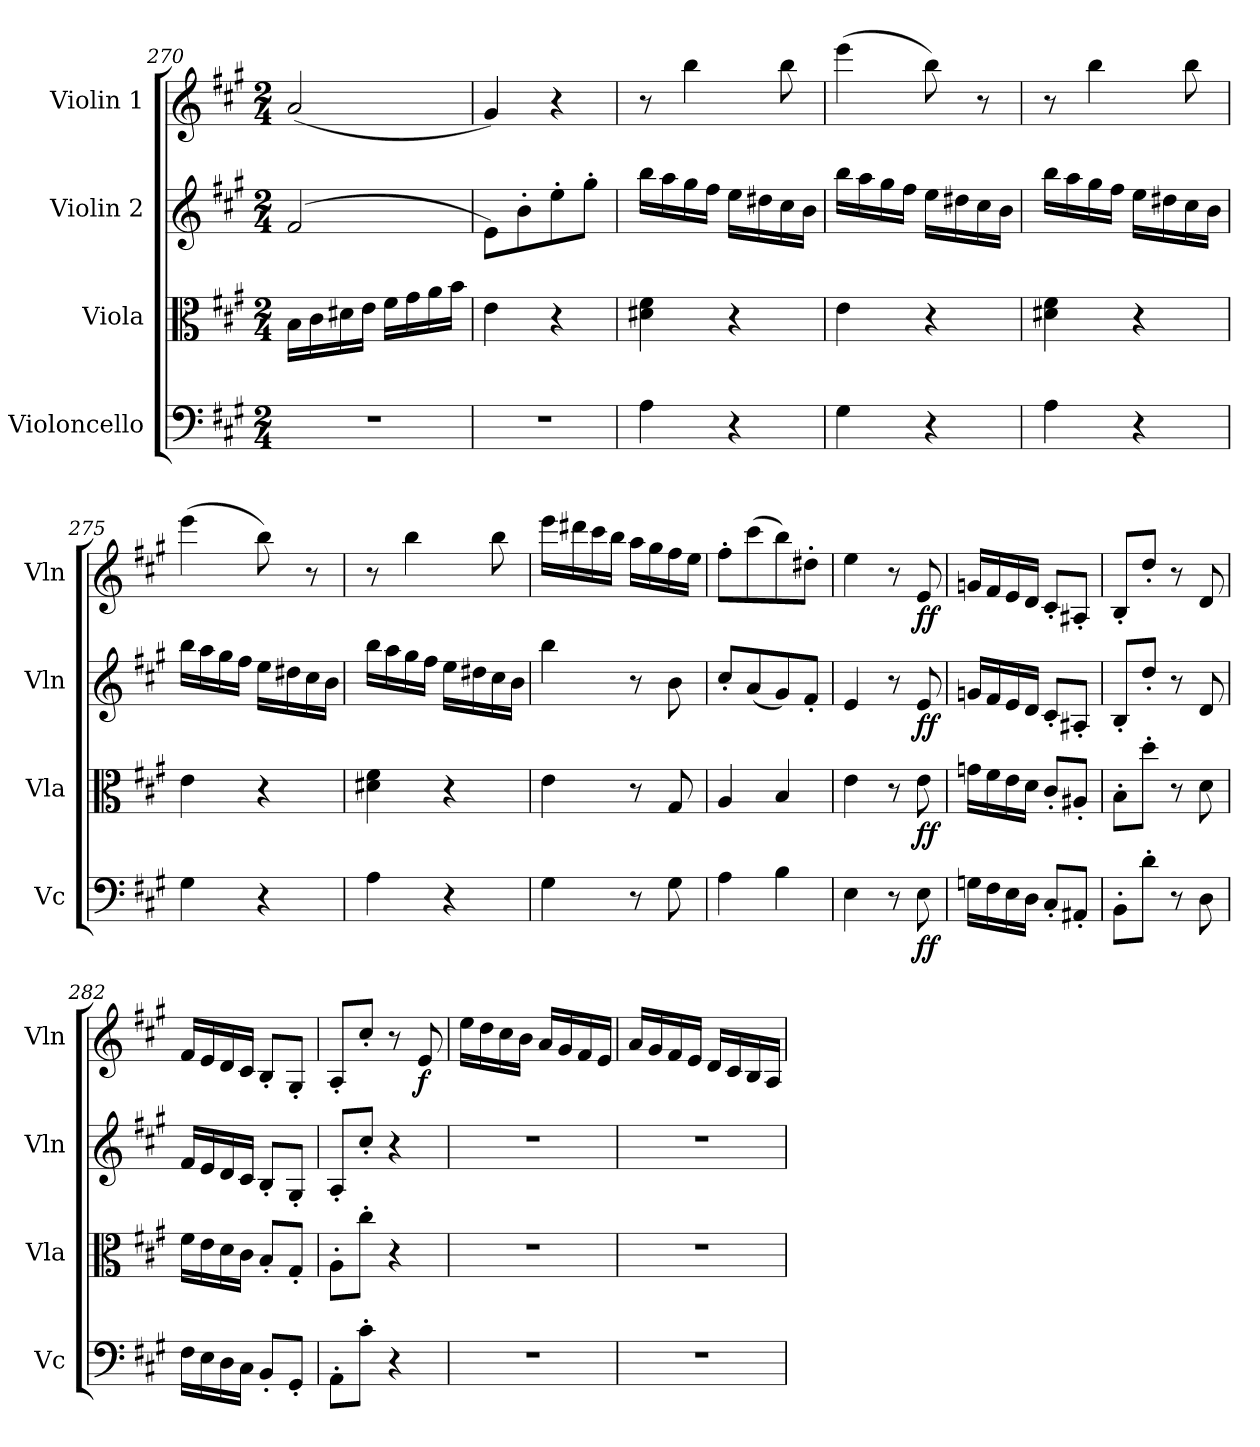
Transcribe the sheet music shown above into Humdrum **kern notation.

**kern	**dynam	**kern	**dynam	**kern	**dynam	**kern	**dynam
*part4	*part4	*part3	*part3	*part2	*part2	*part1	*part1
*staff4	*staff4	*staff3	*staff3	*staff2	*staff2	*staff1	*staff1
*I"Violoncello	*	*I"Viola	*	*I"Violin 2	*	*I"Violin 1	*
*I'Vc	*	*I'Vla	*	*I'Vln	*	*I'Vln	*
*clefF4	*	*clefC3	*	*clefG2	*	*clefG2	*
*k[f#c#g#]	*	*k[f#c#g#]	*	*k[f#c#g#]	*	*k[f#c#g#]	*
*M2/4	*	*M2/4	*	*M2/4	*	*M2/4	*
=270	=270	=270	=270	=270	=270	=270	=270
2r	.	16B\LL	.	(<2f#/	.	(<2a/	.
.	.	16c#\	.	.	.	.	.
.	.	16d#X\	.	.	.	.	.
.	.	16e\JJ	.	.	.	.	.
.	.	16f#\LL	.	.	.	.	.
.	.	16g#\	.	.	.	.	.
.	.	16a\	.	.	.	.	.
.	.	16b\JJ	.	.	.	.	.
=271	=271	=271	=271	=271	=271	=271	=271
2r	.	4e\	.	8e\L)	.	4g#/)	.
.	.	.	.	8b'\	.	.	.
.	.	4r	.	8ee'\	.	4r	.
.	.	.	.	8gg#'\J	.	.	.
=272	=272	=272	=272	=272	=272	=272	=272
4A\	.	4d#X\ 4f#\	.	16bb\LL	.	8r	.
.	.	.	.	16aa\	.	.	.
.	.	.	.	16gg#\	.	4bb\	.
.	.	.	.	16ff#\JJ	.	.	.
4r	.	4r	.	16ee\LL	.	.	.
.	.	.	.	16dd#X\	.	.	.
.	.	.	.	16cc#\	.	8bb\	.
.	.	.	.	16b\JJ	.	.	.
=273	=273	=273	=273	=273	=273	=273	=273
4G#\	.	4e\	.	16bb\LL	.	(>4eee\	.
.	.	.	.	16aa\	.	.	.
.	.	.	.	16gg#\	.	.	.
.	.	.	.	16ff#\JJ	.	.	.
4r	.	4r	.	16ee\LL	.	8bb\)	.
.	.	.	.	16dd#X\	.	.	.
.	.	.	.	16cc#\	.	8r	.
.	.	.	.	16b\JJ	.	.	.
=274	=274	=274	=274	=274	=274	=274	=274
4A\	.	4d#X\ 4f#\	.	16bb\LL	.	8r	.
.	.	.	.	16aa\	.	.	.
.	.	.	.	16gg#\	.	4bb\	.
.	.	.	.	16ff#\JJ	.	.	.
4r	.	4r	.	16ee\LL	.	.	.
.	.	.	.	16dd#X\	.	.	.
.	.	.	.	16cc#\	.	8bb\	.
.	.	.	.	16b\JJ	.	.	.
=275	=275	=275	=275	=275	=275	=275	=275
4G#\	.	4e\	.	16bb\LL	.	(>4eee\	.
.	.	.	.	16aa\	.	.	.
.	.	.	.	16gg#\	.	.	.
.	.	.	.	16ff#\JJ	.	.	.
4r	.	4r	.	16ee\LL	.	8bb\)	.
.	.	.	.	16dd#X\	.	.	.
.	.	.	.	16cc#\	.	8r	.
.	.	.	.	16b\JJ	.	.	.
!!LO:LB:g=z
=276	=276	=276	=276	=276	=276	=276	=276
4A\	.	4d#X\ 4f#\	.	16bb\LL	.	8r	.
.	.	.	.	16aa\	.	.	.
.	.	.	.	16gg#\	.	4bb\	.
.	.	.	.	16ff#\JJ	.	.	.
4r	.	4r	.	16ee\LL	.	.	.
.	.	.	.	16dd#X\	.	.	.
.	.	.	.	16cc#\	.	8bb\	.
.	.	.	.	16b\JJ	.	.	.
=277	=277	=277	=277	=277	=277	=277	=277
4G#\	.	4e\	.	4bb\	.	16eee\LL	.
.	.	.	.	.	.	16ddd#X\	.
.	.	.	.	.	.	16ccc#\	.
.	.	.	.	.	.	16bb\JJ	.
8r	.	8r	.	8r	.	16aa\LL	.
.	.	.	.	.	.	16gg#\	.
8G#\	.	8G#/	.	8b\	.	16ff#\	.
.	.	.	.	.	.	16ee\JJ	.
=278	=278	=278	=278	=278	=278	=278	=278
4A\	.	4A/	.	8cc#'/L	.	8ff#'\L	.
.	.	.	.	(<8a/	.	(>8ccc#\	.
4B\	.	4B/	.	8g#/)	.	8bb\)	.
.	.	.	.	8f#'/J	.	8dd#X'\J	.
=279	=279	=279	=279	=279	=279	=279	=279
4E\	.	4e\	.	4e/	.	4ee\	.
8r	.	8r	.	8r	.	8r	.
!	!LO:DY:b	!	!LO:DY:b	!	!LO:DY:b	!	!LO:DY:b
8E\	ff	8e\	ff	8e/	ff	8e/	ff
!!LO:PB:g=z
=280	=280	=280	=280	=280	=280	=280	=280
16Gn\LL	.	16gn\LL	.	16gn/LL	.	16gn/LL	.
16F#\	.	16f#\	.	16f#/	.	16f#/	.
16E\	.	16e\	.	16e/	.	16e/	.
16D\JJ	.	16d\JJ	.	16d/JJ	.	16d/JJ	.
8C#'/L	.	8c#'/L	.	8c#'/L	.	8c#'/L	.
8AA#X'/J	.	8A#X'/J	.	8A#X'/J	.	8A#X'/J	.
=281	=281	=281	=281	=281	=281	=281	=281
8BB'\L	.	8B'\L	.	8B'/L	.	8B'/L	.
8d'\J	.	8dd'\J	.	8dd'/J	.	8dd'/J	.
8r	.	8r	.	8r	.	8r	.
8D\	.	8d\	.	8d/	.	8d/	.
=282	=282	=282	=282	=282	=282	=282	=282
16F#\LL	.	16f#\LL	.	16f#/LL	.	16f#/LL	.
16E\	.	16e\	.	16e/	.	16e/	.
16D\	.	16d\	.	16d/	.	16d/	.
16C#\JJ	.	16c#\JJ	.	16c#/JJ	.	16c#/JJ	.
8BB'/L	.	8B'/L	.	8B'/L	.	8B'/L	.
8GG#'/J	.	8G#'/J	.	8G#'/J	.	8G#'/J	.
=283	=283	=283	=283	=283	=283	=283	=283
8AA'\L	.	8A'\L	.	8A'/L	.	8A'/L	.
8c#'\J	.	8cc#'\J	.	8cc#'/J	.	8cc#'/J	.
4r	.	4r	.	4r	.	8r	.
!	!	!	!	!	!	!	!LO:DY:b
.	.	.	.	.	.	8e/	f
!!LO:LB:g=z
=284	=284	=284	=284	=284	=284	=284	=284
2r	.	2r	.	2r	.	16ee\LL	.
.	.	.	.	.	.	16dd\	.
.	.	.	.	.	.	16cc#\	.
.	.	.	.	.	.	16b\JJ	.
.	.	.	.	.	.	16a/LL	.
.	.	.	.	.	.	16g#/	.
.	.	.	.	.	.	16f#/	.
.	.	.	.	.	.	16e/JJ	.
=285	=285	=285	=285	=285	=285	=285	=285
2r	.	2r	.	2r	.	16a/LL	.
.	.	.	.	.	.	16g#/	.
.	.	.	.	.	.	16f#/	.
.	.	.	.	.	.	16e/JJ	.
.	.	.	.	.	.	16d/LL	.
.	.	.	.	.	.	16c#/	.
.	.	.	.	.	.	16B/	.
.	.	.	.	.	.	16A/JJ	.
=	=	=	=	=	=	=	=
*-	*-	*-	*-	*-	*-	*-	*-
